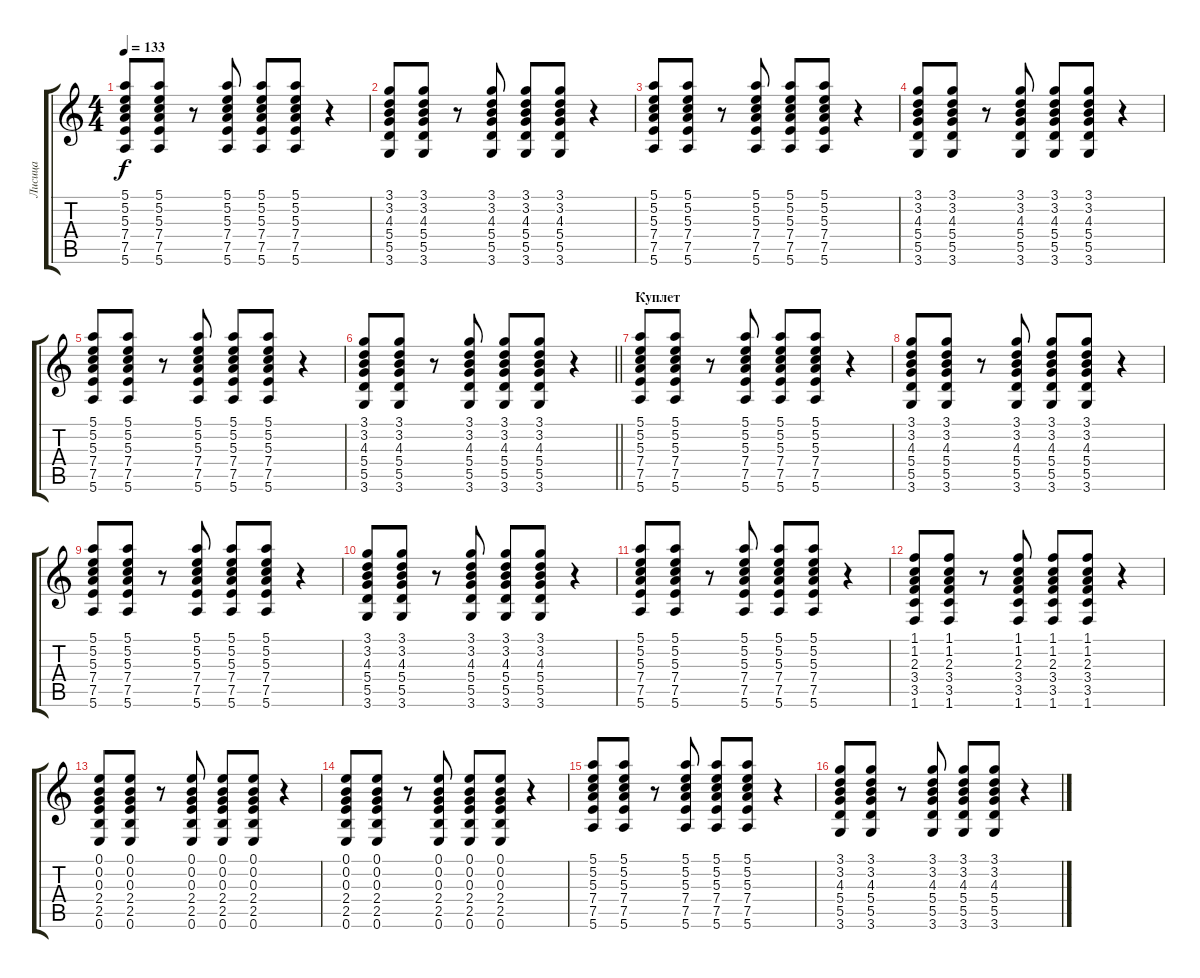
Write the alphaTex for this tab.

\track ("Лисица" "Лисица") {instrument acousticguitarsteel}
\staff {score tabs}
\tuning (E4 B3 G3 D3 A2 E2) {hide}
\ts (4 4)
\tempo 133
\clef g2
\ks c
(5.1 5.2 5.3 7.4 7.5 5.6).8{dy f} (5.1 5.2 5.3 7.4 7.5 5.6).8 r.8 (5.1 5.2 5.3 7.4 7.5 5.6).8 (5.1 5.2 5.3 7.4 7.5 5.6).8 (5.1 5.2 5.3 7.4 7.5 5.6).8 r.4 |
(3.1 3.2 4.3 5.4 5.5 3.6).8 (3.1 3.2 4.3 5.4 5.5 3.6).8 r.8 (3.1 3.2 4.3 5.4 5.5 3.6).8 (3.1 3.2 4.3 5.4 5.5 3.6).8 (3.1 3.2 4.3 5.4 5.5 3.6).8 r.4 |
(5.1 5.2 5.3 7.4 7.5 5.6).8 (5.1 5.2 5.3 7.4 7.5 5.6).8 r.8 (5.1 5.2 5.3 7.4 7.5 5.6).8 (5.1 5.2 5.3 7.4 7.5 5.6).8 (5.1 5.2 5.3 7.4 7.5 5.6).8 r.4 |
(3.1 3.2 4.3 5.4 5.5 3.6).8 (3.1 3.2 4.3 5.4 5.5 3.6).8 r.8 (3.1 3.2 4.3 5.4 5.5 3.6).8 (3.1 3.2 4.3 5.4 5.5 3.6).8 (3.1 3.2 4.3 5.4 5.5 3.6).8 r.4 |
(5.1 5.2 5.3 7.4 7.5 5.6).8 (5.1 5.2 5.3 7.4 7.5 5.6).8 r.8 (5.1 5.2 5.3 7.4 7.5 5.6).8 (5.1 5.2 5.3 7.4 7.5 5.6).8 (5.1 5.2 5.3 7.4 7.5 5.6).8 r.4 |
\barLineRight lightlight
(3.1 3.2 4.3 5.4 5.5 3.6).8 (3.1 3.2 4.3 5.4 5.5 3.6).8 r.8 (3.1 3.2 4.3 5.4 5.5 3.6).8 (3.1 3.2 4.3 5.4 5.5 3.6).8 (3.1 3.2 4.3 5.4 5.5 3.6).8 r.4 |
\section ("" "Куплет")
(5.1 5.2 5.3 7.4 7.5 5.6).8 (5.1 5.2 5.3 7.4 7.5 5.6).8 r.8 (5.1 5.2 5.3 7.4 7.5 5.6).8 (5.1 5.2 5.3 7.4 7.5 5.6).8 (5.1 5.2 5.3 7.4 7.5 5.6).8 r.4 |
(3.1 3.2 4.3 5.4 5.5 3.6).8 (3.1 3.2 4.3 5.4 5.5 3.6).8 r.8 (3.1 3.2 4.3 5.4 5.5 3.6).8 (3.1 3.2 4.3 5.4 5.5 3.6).8 (3.1 3.2 4.3 5.4 5.5 3.6).8 r.4 |
(5.1 5.2 5.3 7.4 7.5 5.6).8 (5.1 5.2 5.3 7.4 7.5 5.6).8 r.8 (5.1 5.2 5.3 7.4 7.5 5.6).8 (5.1 5.2 5.3 7.4 7.5 5.6).8 (5.1 5.2 5.3 7.4 7.5 5.6).8 r.4 |
(3.1 3.2 4.3 5.4 5.5 3.6).8 (3.1 3.2 4.3 5.4 5.5 3.6).8 r.8 (3.1 3.2 4.3 5.4 5.5 3.6).8 (3.1 3.2 4.3 5.4 5.5 3.6).8 (3.1 3.2 4.3 5.4 5.5 3.6).8 r.4 |
(5.1 5.2 5.3 7.4 7.5 5.6).8 (5.1 5.2 5.3 7.4 7.5 5.6).8 r.8 (5.1 5.2 5.3 7.4 7.5 5.6).8 (5.1 5.2 5.3 7.4 7.5 5.6).8 (5.1 5.2 5.3 7.4 7.5 5.6).8 r.4 |
(1.1 1.2 2.3 3.4 3.5 1.6).8 (1.1 1.2 2.3 3.4 3.5 1.6).8 r.8 (1.1 1.2 2.3 3.4 3.5 1.6).8 (1.1 1.2 2.3 3.4 3.5 1.6).8 (1.1 1.2 2.3 3.4 3.5 1.6).8 r.4 |
(0.1 0.2 0.3 2.4 2.5 0.6).8 (0.1 0.2 0.3 2.4 2.5 0.6).8 r.8 (0.1 0.2 0.3 2.4 2.5 0.6).8 (0.1 0.2 0.3 2.4 2.5 0.6).8 (0.1 0.2 0.3 2.4 2.5 0.6).8 r.4 |
(0.1 0.2 0.3 2.4 2.5 0.6).8 (0.1 0.2 0.3 2.4 2.5 0.6).8 r.8 (0.1 0.2 0.3 2.4 2.5 0.6).8 (0.1 0.2 0.3 2.4 2.5 0.6).8 (0.1 0.2 0.3 2.4 2.5 0.6).8 r.4 |
(5.1 5.2 5.3 7.4 7.5 5.6).8 (5.1 5.2 5.3 7.4 7.5 5.6).8 r.8 (5.1 5.2 5.3 7.4 7.5 5.6).8 (5.1 5.2 5.3 7.4 7.5 5.6).8 (5.1 5.2 5.3 7.4 7.5 5.6).8 r.4 |
(3.1 3.2 4.3 5.4 5.5 3.6).8 (3.1 3.2 4.3 5.4 5.5 3.6).8 r.8 (3.1 3.2 4.3 5.4 5.5 3.6).8 (3.1 3.2 4.3 5.4 5.5 3.6).8 (3.1 3.2 4.3 5.4 5.5 3.6).8 r.4
